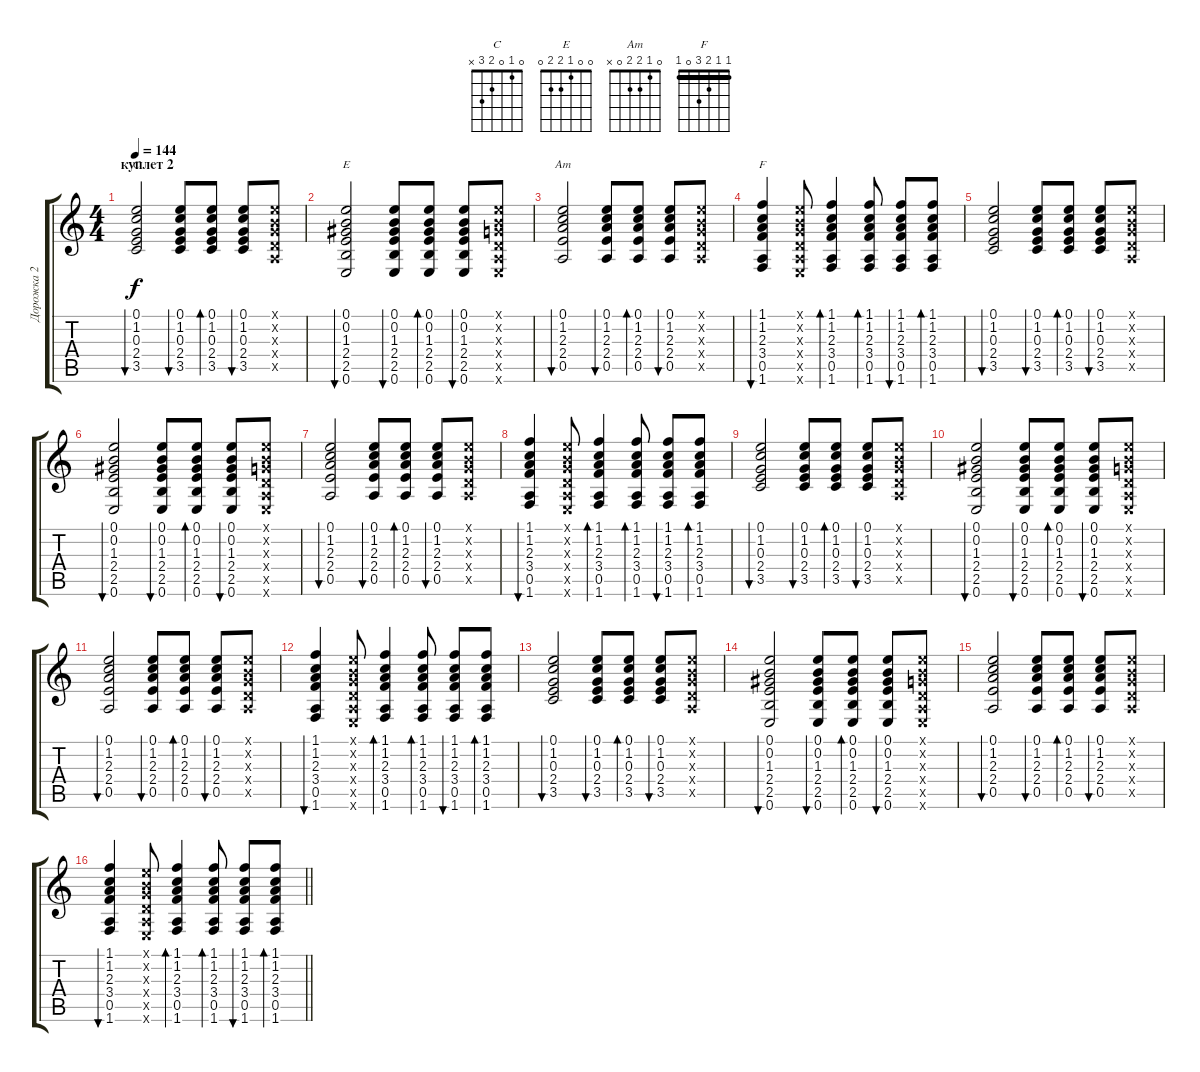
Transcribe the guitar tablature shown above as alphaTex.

\track ("Дорожка 2" "Дорожка 2") {instrument acousticguitarsteel}
\staff {score tabs}
\tuning (E4 B3 G3 D3 A2 E2) {hide}
\chord ("C" 0 1 0 2 3 x)
\chord ("E" 0 0 1 2 2 0)
\chord ("Am" 0 1 2 2 0 x)
\chord ("F" 1 1 2 3 0 1) {barre 1}
\ts (4 4)
\section ("" "куплет 2")
\tempo 144
\clef g2
\ks c
(0.1 1.2 0.3 2.4 3.5).2{bu 60 ch "C" dy f} (0.1 1.2 0.3 2.4 3.5).8{bu 60} (0.1 1.2 0.3 2.4 3.5).8{bd 60} (0.1 1.2 0.3 2.4 3.5).8{bu 60} (0.1{x} 0.2{x} 0.3{x} 0.4{x} 0.5{x}).8 |
(0.1 0.2 1.3 2.4 2.5 0.6).2{bu 60 ch "E"} (0.1 0.2 1.3 2.4 2.5 0.6).8{bu 60} (0.1 0.2 1.3 2.4 2.5 0.6).8{bd 60} (0.1 0.2 1.3 2.4 2.5 0.6).8{bu 60} (0.1{x} 0.2{x} 0.3{x} 0.4{x} 0.5{x} 0.6{x}).8 |
(0.1 1.2 2.3 2.4 0.5).2{bu 60 ch "Am"} (0.1 1.2 2.3 2.4 0.5).8{bu 60} (0.1 1.2 2.3 2.4 0.5).8{bd 60} (0.1 1.2 2.3 2.4 0.5).8{bu 60} (0.1{x} 0.2{x} 0.3{x} 0.4{x} 0.5{x}).8 |
(1.1 1.2 2.3 3.4 0.5 1.6).4{bu 60 ch "F"} (0.1{x} 0.2{x} 0.3{x} 0.4{x} 0.5{x} 0.6{x}).8 (1.1 1.2 2.3 3.4 0.5 1.6).4{bd 60} (1.1 1.2 2.3 3.4 0.5 1.6).8{bd 60} (1.1 1.2 2.3 3.4 0.5 1.6).8{bu 60} (1.1 1.2 2.3 3.4 0.5 1.6).8{bd 60} |
(0.1 1.2 0.3 2.4 3.5).2{bu 60} (0.1 1.2 0.3 2.4 3.5).8{bu 60} (0.1 1.2 0.3 2.4 3.5).8{bd 60} (0.1 1.2 0.3 2.4 3.5).8{bu 60} (0.1{x} 0.2{x} 0.3{x} 0.4{x} 0.5{x}).8 |
(0.1 0.2 1.3 2.4 2.5 0.6).2{bu 60} (0.1 0.2 1.3 2.4 2.5 0.6).8{bu 60} (0.1 0.2 1.3 2.4 2.5 0.6).8{bd 60} (0.1 0.2 1.3 2.4 2.5 0.6).8{bu 60} (0.1{x} 0.2{x} 0.3{x} 0.4{x} 0.5{x} 0.6{x}).8 |
(0.1 1.2 2.3 2.4 0.5).2{bu 60} (0.1 1.2 2.3 2.4 0.5).8{bu 60} (0.1 1.2 2.3 2.4 0.5).8{bd 60} (0.1 1.2 2.3 2.4 0.5).8{bu 60} (0.1{x} 0.2{x} 0.3{x} 0.4{x} 0.5{x}).8 |
(1.1 1.2 2.3 3.4 0.5 1.6).4{bu 60} (0.1{x} 0.2{x} 0.3{x} 0.4{x} 0.5{x} 0.6{x}).8 (1.1 1.2 2.3 3.4 0.5 1.6).4{bd 60} (1.1 1.2 2.3 3.4 0.5 1.6).8{bd 60} (1.1 1.2 2.3 3.4 0.5 1.6).8{bu 60} (1.1 1.2 2.3 3.4 0.5 1.6).8{bd 60} |
(0.1 1.2 0.3 2.4 3.5).2{bu 60} (0.1 1.2 0.3 2.4 3.5).8{bu 60} (0.1 1.2 0.3 2.4 3.5).8{bd 60} (0.1 1.2 0.3 2.4 3.5).8{bu 60} (0.1{x} 0.2{x} 0.3{x} 0.4{x} 0.5{x}).8 |
(0.1 0.2 1.3 2.4 2.5 0.6).2{bu 60} (0.1 0.2 1.3 2.4 2.5 0.6).8{bu 60} (0.1 0.2 1.3 2.4 2.5 0.6).8{bd 60} (0.1 0.2 1.3 2.4 2.5 0.6).8{bu 60} (0.1{x} 0.2{x} 0.3{x} 0.4{x} 0.5{x} 0.6{x}).8 |
(0.1 1.2 2.3 2.4 0.5).2{bu 60} (0.1 1.2 2.3 2.4 0.5).8{bu 60} (0.1 1.2 2.3 2.4 0.5).8{bd 60} (0.1 1.2 2.3 2.4 0.5).8{bu 60} (0.1{x} 0.2{x} 0.3{x} 0.4{x} 0.5{x}).8 |
(1.1 1.2 2.3 3.4 0.5 1.6).4{bu 60} (0.1{x} 0.2{x} 0.3{x} 0.4{x} 0.5{x} 0.6{x}).8 (1.1 1.2 2.3 3.4 0.5 1.6).4{bd 60} (1.1 1.2 2.3 3.4 0.5 1.6).8{bd 60} (1.1 1.2 2.3 3.4 0.5 1.6).8{bu 60} (1.1 1.2 2.3 3.4 0.5 1.6).8{bd 60} |
(0.1 1.2 0.3 2.4 3.5).2{bu 60} (0.1 1.2 0.3 2.4 3.5).8{bu 60} (0.1 1.2 0.3 2.4 3.5).8{bd 60} (0.1 1.2 0.3 2.4 3.5).8{bu 60} (0.1{x} 0.2{x} 0.3{x} 0.4{x} 0.5{x}).8 |
(0.1 0.2 1.3 2.4 2.5 0.6).2{bu 60} (0.1 0.2 1.3 2.4 2.5 0.6).8{bu 60} (0.1 0.2 1.3 2.4 2.5 0.6).8{bd 60} (0.1 0.2 1.3 2.4 2.5 0.6).8{bu 60} (0.1{x} 0.2{x} 0.3{x} 0.4{x} 0.5{x} 0.6{x}).8 |
(0.1 1.2 2.3 2.4 0.5).2{bu 60} (0.1 1.2 2.3 2.4 0.5).8{bu 60} (0.1 1.2 2.3 2.4 0.5).8{bd 60} (0.1 1.2 2.3 2.4 0.5).8{bu 60} (0.1{x} 0.2{x} 0.3{x} 0.4{x} 0.5{x}).8 |
\barLineRight lightlight
(1.1 1.2 2.3 3.4 0.5 1.6).4{bu 60} (0.1{x} 0.2{x} 0.3{x} 0.4{x} 0.5{x} 0.6{x}).8 (1.1 1.2 2.3 3.4 0.5 1.6).4{bd 60} (1.1 1.2 2.3 3.4 0.5 1.6).8{bd 60} (1.1 1.2 2.3 3.4 0.5 1.6).8{bu 60} (1.1 1.2 2.3 3.4 0.5 1.6).8{bd 60}
